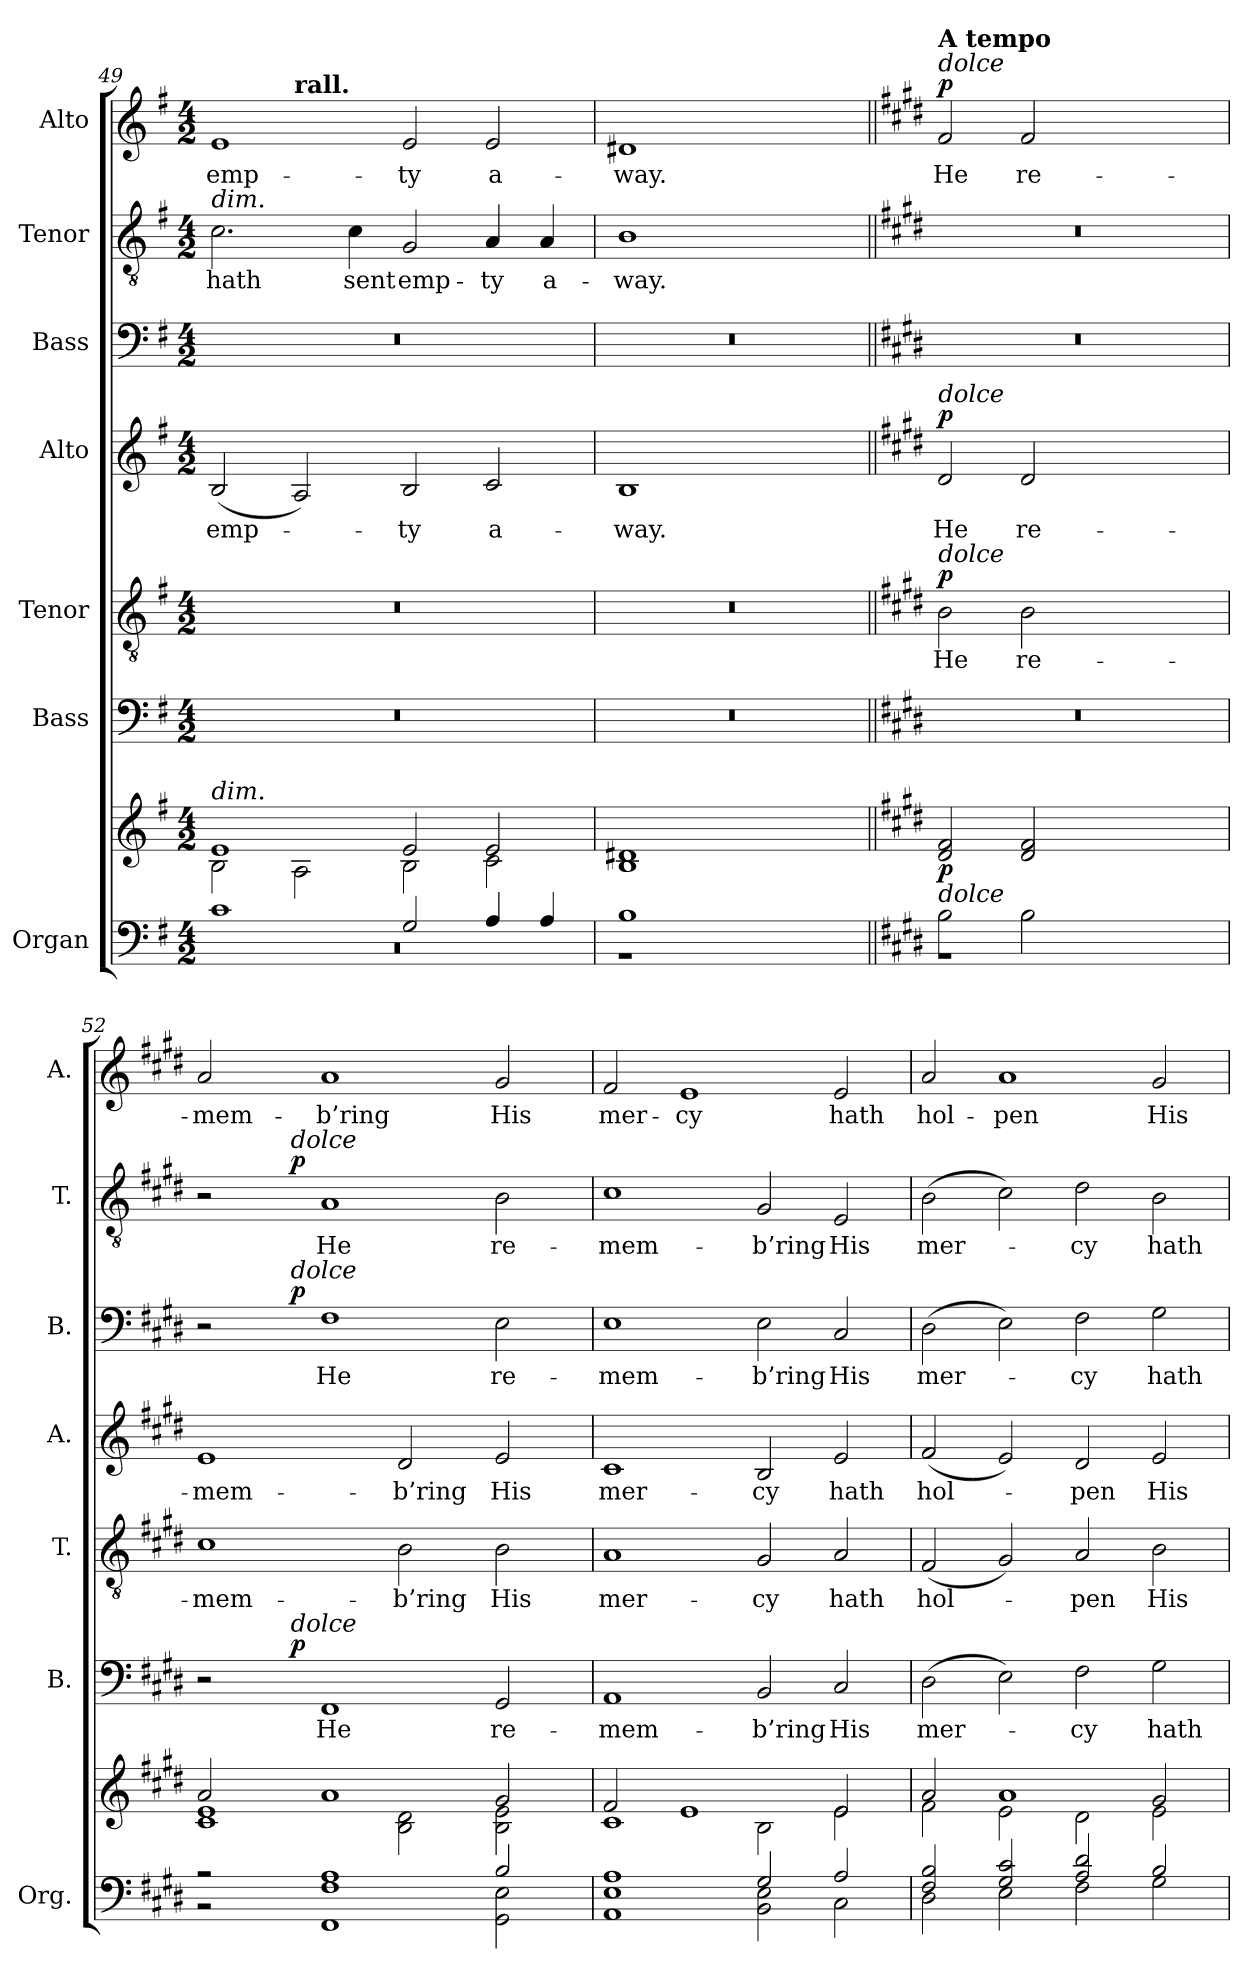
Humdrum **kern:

**kern	**kern	**dynam	**kern	**text	**dynam	**kern	**text	**dynam	**kern	**text	**dynam	**kern	**text	**dynam	**kern	**text	**dynam	**kern	**text	**dynam
*part7	*part7	*part7	*part6	*part6	*part6	*part5	*part5	*part5	*part4	*part4	*part4	*part3	*part3	*part3	*part2	*part2	*part2	*part1	*part1	*part1
*staff8	*staff7	*staff7/8	*staff6	*staff6	*staff6	*staff5	*staff5	*staff5	*staff4	*staff4	*staff4	*staff3	*staff3	*staff3	*staff2	*staff2	*staff2	*staff1	*staff1	*staff1
*I"Organ	*	*	*I"Bass	*	*	*I"Tenor	*	*	*I"Alto	*	*	*I"Bass	*	*	*I"Tenor	*	*	*I"Alto	*	*
*I'Org.	*	*	*I'B.	*	*	*I'T.	*	*	*I'A.	*	*	*I'B.	*	*	*I'T.	*	*	*I'A.	*	*
*clefF4	*clefG2	*	*clefF4	*	*	*clefGv2	*	*	*clefG2	*	*	*clefF4	*	*	*clefGv2	*	*	*clefG2	*	*
*	*	*	*	*	*	*ITrd7c12	*	*	*	*	*	*	*	*	*ITrd7c12	*	*	*	*	*
*k[f#]	*k[f#]	*	*k[f#]	*	*	*k[f#]	*	*	*k[f#]	*	*	*k[f#]	*	*	*k[f#]	*	*	*k[f#]	*	*
*G:	*G:	*	*G:	*	*	*G:	*	*	*G:	*	*	*G:	*	*	*G:	*	*	*G:	*	*
*M4/2	*M4/2	*	*M4/2	*	*	*M4/2	*	*	*M4/2	*	*	*M4/2	*	*	*M4/2	*	*	*M4/2	*	*
=49	=49	=49	=49	=49	=49	=49	=49	=49	=49	=49	=49	=49	=49	=49	=49	=49	=49	=49	=49	=49
*^	*	*	*	*	*	*	*	*	*	*	*	*	*	*	*	*	*	*	*	*
!	!LO:N:vis=1	!	!	!LO:N:vis=1	!	!	!LO:N:vis=1	!	!	!	!	!	!	!	!	!	!	!	!	!	!
*	*	*^	*	*	*	*	*	*	*	*	*	*	*	*	*	*	*	*	*	*	*
!	!	!	!	!	!	!	!	!	!	!	!	!LO:LY:b:color=#000000	!	!LO:N:vis=1	!	!	!	!	!	!	!	!
!	!	!	!	!	!	!	!	!	!	!	!	!	!	!	!	!	!	!LO:LY:b:color=#000000	!	!	!	!
!	!	!	!	!	!	!	!	!	!	!	!	!	!	!	!	!	!	!	!	!LO:TX:a:i:t=dim.	!	!
!	!	!	!	!	!	!	!	!	!	!	!	!	!	!	!	!	!LO:TX:a:i:t=dim.	!	!	!	!	!
!	!	!LO:TX:a:i:t=dim.	!	!	!	!	!	!	!	!	!	!	!	!	!	!	!	!	!	!	!	!
!	!	!	!	!	!	!	!	!	!	!	!	!	!	!	!	!	!	!	!	!	!LO:LY:b:color=#000000	!
*	*	*	*	*	*	*	*	*	*	*	*	*	*	*	*	*	*	*	*	*^	*	*
1ci	0r	1ei	2Bi\	.	0r	.	.	0r	.	.	(2Bi/	emp-	.	0r	.	.	2.Ci\	hath	.	1ei	2ryy	emp-	.
!	!	!	!	!	!	!	!	!	!	!	!	!	!	!	!	!	!	!	!	!	!LO:TX:a:B:t=rall.	!	!
.	.	.	2Ai\	.	.	.	.	.	.	.	2Ai/)	.	.	.	.	.	.	.	.	.	1.ryy	.	.
!	!	!	!	!	!	!	!	!	!	!	!	!	!	!	!	!	!	!LO:LY:b:color=#000000	!	!	!	!	!
.	.	.	.	.	.	.	.	.	.	.	.	.	.	.	.	.	4Ci\	sent	.	.	.	.	.
!	!	!	!	!	!	!	!	!	!	!	!	!LO:LY:b:color=#000000	!	!	!	!	!	!	!	!	!	!	!
!	!	!	!	!	!	!	!	!	!	!	!	!	!	!	!	!	!	!LO:LY:b:color=#000000	!	!	!	!	!
!	!	!	!	!	!	!	!	!	!	!	!	!	!	!	!	!	!	!	!	!	!	!LO:LY:b:color=#000000	!
2Gi/	.	2ei/	2Bi\	.	.	.	.	.	.	.	2Bi/	-ty	.	.	.	.	2GGi/	emp-	.	2ei/	.	-ty	.
!	!	!	!	!	!	!	!	!	!	!	!	!LO:LY:b:color=#000000	!	!	!	!	!	!	!	!	!	!	!
!	!	!	!	!	!	!	!	!	!	!	!	!	!	!	!	!	!	!LO:LY:b:color=#000000	!	!	!	!	!
!	!	!	!	!	!	!	!	!	!	!	!	!	!	!	!	!	!	!	!	!	!	!LO:LY:b:color=#000000	!
4Ai/	.	2ei/	2ci\	.	.	.	.	.	.	.	2ci/	a-	.	.	.	.	4AAi/	-ty	.	2ei/	.	a-	.
!	!	!	!	!	!	!	!	!	!	!	!	!	!	!	!	!	!	!LO:LY:b:color=#000000	!	!	!	!	!
4Ai/	.	.	.	.	.	.	.	.	.	.	.	.	.	.	.	.	4AAi/	a-	.	.	.	.	.
*	*	*	*	*	*	*	*	*	*	*	*	*	*	*	*	*	*	*	*	*v	*v	*	*
=50	=50	=50	=50	=50	=50	=50	=50	=50	=50	=50	=50	=50	=50	=50	=50	=50	=50	=50	=50	=50	=50	=50
*	*	*	*	*	*	*	*	*	*	*	*	*	*	*	*	*	*	*	*	*^	*	*
!	!	!	!	!	!	!	!	!	!	!	!	!LO:LY:b:color=#000000	!	!	!	!	!	!	!	!	!	!	!
*	*	*	*	*	*	*	*	*	*	*	*	*	*	*	*	*	*	*	*	*v	*v	*	*
*	*	*	*	*	*	*	*	*	*	*	*	*	*	*	*	*	*	*	*	*^	*	*
!	!	!	!	!	!	!	!	!	!	!	!	!	!	!	!	!	!	!LO:LY:b:color=#000000	!	!	!	!	!
*	*	*	*	*	*	*	*	*	*	*	*	*	*	*	*	*	*	*	*	*v	*v	*	*
*	*	*	*	*	*	*	*	*	*	*	*	*	*	*	*	*	*	*	*	*^	*	*
!	!	!	!	!	!	!	!	!	!	!	!	!	!	!	!	!	!	!	!	!	!	!LO:LY:b:color=#000000	!
*	*	*	*	*	*	*	*	*	*	*	*	*	*	*	*	*	*	*	*	*v	*v	*	*
1Bi	1r	1d#Xi	1Bi	.	0r	.	.	0r	.	.	1Bi	-way.	.	0r	.	.	1BBi	-way.	.	1d#Xi	-way.	.
1ryy	1ryy	1ryy	1ryy	.	.	.	.	.	.	.	1ryy	.	.	.	.	.	1ryy	.	.	1ryy	.	.
*	*	*v	*v	*	*	*	*	*	*	*	*	*	*	*	*	*	*	*	*	*	*	*
!!LO:LB:g=z
=51||	=51||	=51||	=51||	=51||	=51||	=51||	=51||	=51||	=51||	=51||	=51||	=51||	=51||	=51||	=51||	=51||	=51||	=51||	=51||	=51||	=51||
*k[f#c#g#d#]	*	*k[f#c#g#d#]	*	*k[f#c#g#d#]	*	*	*k[f#c#g#d#]	*	*	*k[f#c#g#d#]	*	*	*k[f#c#g#d#]	*	*	*k[f#c#g#d#]	*	*	*k[f#c#g#d#]	*	*
*E:	*	*E:	*	*E:	*	*	*E:	*	*	*E:	*	*	*E:	*	*	*E:	*	*	*E:	*	*
*	*	*^	*	*	*	*	*	*	*	*	*	*	*	*	*	*	*	*	*	*	*
!	!	!	!	!	!	!	!	!	!LO:LY:b:color=#000000	!	!	!	!	!	!	!	!	!	!	!	!	!
*	*	*v	*v	*	*	*	*	*	*	*	*	*	*	*	*	*	*	*	*	*	*	*
*	*	*^	*	*	*	*	*	*	*	*	*	*	*	*	*	*	*	*	*	*	*
!	!	!	!	!	!	!	!	!	!	!	!	!LO:LY:b:color=#000000	!	!	!	!	!	!	!	!	!	!
*	*	*v	*v	*	*	*	*	*	*	*	*	*	*	*	*	*	*	*	*	*	*	*
*	*	*^	*	*	*	*	*	*	*	*	*	*	*	*	*	*	*	*	*	*	*
!	!	!	!	!	!	!	!	!	!	!	!	!	!	!	!	!	!	!	!	!LO:TX:a:i:t=dolce	!	!
!	!	!	!	!	!	!	!	!	!	!	!	!	!	!	!	!	!	!	!	!LO:TX:a:B:t=A tempo	!	!
!	!	!	!	!	!	!	!	!	!	!	!LO:TX:a:i:t=dolce	!	!	!	!	!	!	!	!	!	!	!
!	!	!	!	!	!	!	!	!LO:TX:a:i:t=dolce	!	!	!	!	!	!	!	!	!	!	!	!	!	!
!LO:TX:a:i:t=dolce	!	!	!	!	!	!	!	!	!	!	!	!	!	!	!	!	!	!	!	!	!	!
!	!	!	!	!	!	!	!	!	!	!	!	!	!	!	!	!	!	!	!	!	!LO:LY:b:color=#000000	!
*	*	*v	*v	*	*	*	*	*	*	*	*	*	*	*	*	*	*	*	*	*	*	*
2Bi\	1r	2d#i/ 2f#i	p	0r	.	.	2BBi\	He	p	2d#i/	He	p	0r	.	.	0r	.	.	2f#i/	He	p
!	!	!	!	!	!	!	!	!LO:LY:b:color=#000000	!	!	!	!	!	!	!	!	!	!	!	!	!
!	!	!	!	!	!	!	!	!	!	!	!LO:LY:b:color=#000000	!	!	!	!	!	!	!	!	!	!
!	!	!	!	!	!	!	!	!	!	!	!	!	!	!	!	!	!	!	!	!LO:LY:b:color=#000000	!
2Bi\	.	2d#i/ 2f#i	.	.	.	.	2BBi\	re-	.	2d#i/	re-	.	.	.	.	.	.	.	2f#i/	re-	.
1ryy	1ryy	1ryy	.	.	.	.	1ryy	.	.	1ryy	.	.	.	.	.	.	.	.	1ryy	.	.
=52	=52	=52	=52	=52	=52	=52	=52	=52	=52	=52	=52	=52	=52	=52	=52	=52	=52	=52	=52	=52	=52
*	*	*^	*	*	*	*	*	*	*	*	*	*	*	*	*	*	*	*	*	*	*
!	!	!	!	!	!	!	!	!	!LO:LY:b:color=#000000	!	!	!	!	!	!	!	!	!	!	!	!	!
!	!	!	!	!	!	!	!	!	!	!	!	!LO:LY:b:color=#000000	!	!	!	!	!	!	!	!	!	!
!	!	!	!	!	!	!	!	!	!	!	!	!	!	!	!	!	!	!	!	!	!LO:LY:b:color=#000000	!
*	*	*	*	*	*^	*	*	*	*	*	*	*	*	*^	*	*	*^	*	*	*	*	*
2r	2r	2ai/	1c#i 1ei	.	2r	4ryy	.	.	1C#i	-mem-	.	1ei	-mem-	.	2r	4ryy	.	.	2r	4ryy	.	.	2ai/	-mem-	.
.	.	.	.	.	.	8ryy	.	.	.	.	.	.	.	.	.	8ryy	.	.	.	8ryy	.	.	.	.	.
.	.	.	.	.	.	64ryy	.	.	.	.	.	.	.	.	.	64ryy	.	.	.	64ryy	.	.	.	.	.
!	!	!	!	!	!	!	!	!	!	!	!	!	!	!	!	!	!	!	!	!LO:TX:a:i:t=dolce	!	!	!	!	!
!	!	!	!	!	!	!	!	!	!	!	!	!	!	!	!	!LO:TX:a:i:t=dolce	!	!	!	!	!	!	!	!	!
!	!	!	!	!	!	!LO:TX:a:i:t=dolce	!	!	!	!	!	!	!	!	!	!	!	!	!	!	!	!	!	!	!
.	.	.	.	.	.	1ryy	.	p	.	.	.	.	.	.	.	1ryy	.	p	.	1ryy	.	p	.	.	.
!	!	!	!	!	!	!	!LO:LY:b:color=#000000	!	!	!	!	!	!	!	!	!	!	!	!	!	!	!	!	!	!
!	!	!	!	!	!	!	!	!	!	!	!	!	!	!	!	!	!LO:LY:b:color=#000000	!	!	!	!	!	!	!	!
!	!	!	!	!	!	!	!	!	!	!	!	!	!	!	!	!	!	!	!	!	!LO:LY:b:color=#000000	!	!	!	!
!	!	!	!	!	!	!	!	!	!	!	!	!	!	!	!	!	!	!	!	!	!	!	!	!LO:LY:b:color=#000000	!
1Ai	1FF#i 1F#i	1ai	.	.	1FF#i	.	He	.	.	.	.	.	.	.	1F#i	.	He	.	1AAi	.	He	.	1ai	-b’ring	.
!	!	!	!	!	!	!	!	!	!	!LO:LY:b:color=#000000	!	!	!	!	!	!	!	!	!	!	!	!	!	!	!
!	!	!	!	!	!	!	!	!	!	!	!	!	!LO:LY:b:color=#000000	!	!	!	!	!	!	!	!	!	!	!	!
.	.	.	2Bi\ 2d#i	.	.	.	.	.	2BBi\	-b’ring	.	2d#i/	-b’ring	.	.	.	.	.	.	.	.	.	.	.	.
.	.	.	.	.	.	2ryy	.	.	.	.	.	.	.	.	.	2ryy	.	.	.	2ryy	.	.	.	.	.
!	!	!	!	!	!	!	!LO:LY:b:color=#000000	!	!	!	!	!	!	!	!	!	!	!	!	!	!	!	!	!	!
!	!	!	!	!	!	!	!	!	!	!LO:LY:b:color=#000000	!	!	!	!	!	!	!	!	!	!	!	!	!	!	!
!	!	!	!	!	!	!	!	!	!	!	!	!	!LO:LY:b:color=#000000	!	!	!	!	!	!	!	!	!	!	!	!
!	!	!	!	!	!	!	!	!	!	!	!	!	!	!	!	!	!LO:LY:b:color=#000000	!	!	!	!	!	!	!	!
!	!	!	!	!	!	!	!	!	!	!	!	!	!	!	!	!	!	!	!	!	!LO:LY:b:color=#000000	!	!	!	!
!	!	!	!	!	!	!	!	!	!	!	!	!	!	!	!	!	!	!	!	!	!	!	!	!LO:LY:b:color=#000000	!
2Bi/	2GG#i\ 2Ei	2g#i/	2Bi\ 2ei	.	2GG#i/	.	re-	.	2BBi\	His	.	2ei/	His	.	2Ei\	.	re-	.	2BBi\	.	re-	.	2g#i/	His	.
.	.	.	.	.	.	16..ryy	.	.	.	.	.	.	.	.	.	16..ryy	.	.	.	16..ryy	.	.	.	.	.
*	*	*	*	*	*	*	*	*	*	*	*	*	*	*	*v	*v	*	*	*	*	*	*	*	*	*
*	*	*	*	*	*v	*v	*	*	*	*	*	*	*	*	*	*	*	*v	*v	*	*	*	*	*
=53	=53	=53	=53	=53	=53	=53	=53	=53	=53	=53	=53	=53	=53	=53	=53	=53	=53	=53	=53	=53	=53	=53
*	*	*	*	*	*^	*	*	*	*	*	*	*	*	*^	*	*	*^	*	*	*	*	*
!	!	!	!	!	!	!	!LO:LY:b:color=#000000	!	!	!	!	!	!	!	!	!	!	!	!	!	!	!	!	!	!
*	*	*	*	*	*	*	*	*	*	*	*	*	*	*	*v	*v	*	*	*	*	*	*	*	*	*
*	*	*	*	*	*v	*v	*	*	*	*	*	*	*	*	*	*	*	*v	*v	*	*	*	*	*
*	*	*	*	*	*^	*	*	*	*	*	*	*	*	*^	*	*	*^	*	*	*	*	*
!	!	!	!	!	!	!	!	!	!	!LO:LY:b:color=#000000	!	!	!	!	!	!	!	!	!	!	!	!	!	!	!
*	*	*	*	*	*	*	*	*	*	*	*	*	*	*	*v	*v	*	*	*	*	*	*	*	*	*
*	*	*	*	*	*v	*v	*	*	*	*	*	*	*	*	*	*	*	*v	*v	*	*	*	*	*
*	*	*	*	*	*^	*	*	*	*	*	*	*	*	*^	*	*	*^	*	*	*	*	*
!	!	!	!	!	!	!	!	!	!	!	!	!	!LO:LY:b:color=#000000	!	!	!	!	!	!	!	!	!	!	!	!
*	*	*	*	*	*	*	*	*	*	*	*	*	*	*	*v	*v	*	*	*	*	*	*	*	*	*
*	*	*	*	*	*v	*v	*	*	*	*	*	*	*	*	*	*	*	*v	*v	*	*	*	*	*
*	*	*	*	*	*^	*	*	*	*	*	*	*	*	*^	*	*	*^	*	*	*	*	*
!	!	!	!	!	!	!	!	!	!	!	!	!	!	!	!	!	!LO:LY:b:color=#000000	!	!	!	!	!	!	!	!
*	*	*	*	*	*	*	*	*	*	*	*	*	*	*	*v	*v	*	*	*	*	*	*	*	*	*
*	*	*	*	*	*v	*v	*	*	*	*	*	*	*	*	*	*	*	*v	*v	*	*	*	*	*
*	*	*	*	*	*^	*	*	*	*	*	*	*	*	*^	*	*	*^	*	*	*	*	*
!	!	!	!	!	!	!	!	!	!	!	!	!	!	!	!	!	!	!	!	!	!LO:LY:b:color=#000000	!	!	!	!
*	*	*	*	*	*	*	*	*	*	*	*	*	*	*	*v	*v	*	*	*	*	*	*	*	*	*
*	*	*	*	*	*v	*v	*	*	*	*	*	*	*	*	*	*	*	*v	*v	*	*	*	*	*
*	*	*	*	*	*^	*	*	*	*	*	*	*	*	*^	*	*	*^	*	*	*	*	*
!	!	!	!	!	!	!	!	!	!	!	!	!	!	!	!	!	!	!	!	!	!	!	!	!LO:LY:b:color=#000000	!
*	*	*	*	*	*	*	*	*	*	*	*	*	*	*	*v	*v	*	*	*	*	*	*	*	*	*
*	*	*	*	*	*v	*v	*	*	*	*	*	*	*	*	*	*	*	*v	*v	*	*	*	*	*
1Ai	1AAi 1Ei	2f#i/	1c#i	.	1AAi	-mem-	.	1AAi	mer-	.	1c#i	mer-	.	1Ei	-mem-	.	1C#i	-mem-	.	2f#i/	mer-	.
!	!	!	!	!	!	!	!	!	!	!	!	!	!	!	!	!	!	!	!	!	!LO:LY:b:color=#000000	!
.	.	1ei	.	.	.	.	.	.	.	.	.	.	.	.	.	.	.	.	.	1ei	-cy	.
!	!	!	!	!	!	!LO:LY:b:color=#000000	!	!	!	!	!	!	!	!	!	!	!	!	!	!	!	!
!	!	!	!	!	!	!	!	!	!LO:LY:b:color=#000000	!	!	!	!	!	!	!	!	!	!	!	!	!
!	!	!	!	!	!	!	!	!	!	!	!	!LO:LY:b:color=#000000	!	!	!	!	!	!	!	!	!	!
!	!	!	!	!	!	!	!	!	!	!	!	!	!	!	!LO:LY:b:color=#000000	!	!	!	!	!	!	!
!	!	!	!	!	!	!	!	!	!	!	!	!	!	!	!	!	!	!LO:LY:b:color=#000000	!	!	!	!
2G#i/	2BBi\ 2Ei	.	2Bi\	.	2BBi/	-b’ring	.	2GG#i/	-cy	.	2Bi/	-cy	.	2Ei\	-b’ring	.	2GG#i/	-b’ring	.	.	.	.
!	!	!	!	!	!	!LO:LY:b:color=#000000	!	!	!	!	!	!	!	!	!	!	!	!	!	!	!	!
!	!	!	!	!	!	!	!	!	!LO:LY:b:color=#000000	!	!	!	!	!	!	!	!	!	!	!	!	!
!	!	!	!	!	!	!	!	!	!	!	!	!LO:LY:b:color=#000000	!	!	!	!	!	!	!	!	!	!
!	!	!	!	!	!	!	!	!	!	!	!	!	!	!	!LO:LY:b:color=#000000	!	!	!	!	!	!	!
!	!	!	!	!	!	!	!	!	!	!	!	!	!	!	!	!	!	!LO:LY:b:color=#000000	!	!	!	!
!	!	!	!	!	!	!	!	!	!	!	!	!	!	!	!	!	!	!	!	!	!LO:LY:b:color=#000000	!
2Ai/	2C#i\	2ei/	2ei\	.	2C#i/	His	.	2AAi/	hath	.	2ei/	hath	.	2C#i/	His	.	2EEi/	His	.	2ei/	hath	.
=54	=54	=54	=54	=54	=54	=54	=54	=54	=54	=54	=54	=54	=54	=54	=54	=54	=54	=54	=54	=54	=54	=54
!	!	!	!	!	!	!LO:LY:b:color=#000000	!	!	!	!	!	!	!	!	!	!	!	!	!	!	!	!
!	!	!	!	!	!	!	!	!	!LO:LY:b:color=#000000	!	!	!	!	!	!	!	!	!	!	!	!	!
!	!	!	!	!	!	!	!	!	!	!	!	!LO:LY:b:color=#000000	!	!	!	!	!	!	!	!	!	!
!	!	!	!	!	!	!	!	!	!	!	!	!	!	!	!LO:LY:b:color=#000000	!	!	!	!	!	!	!
!	!	!	!	!	!	!	!	!	!	!	!	!	!	!	!	!	!	!LO:LY:b:color=#000000	!	!	!	!
!	!	!	!	!	!	!	!	!	!	!	!	!	!	!	!	!	!	!	!	!	!LO:LY:b:color=#000000	!
2F#i/ 2Bi	2D#i\	2ai/	2f#i\	.	(2D#i\	mer-	.	(2FF#i/	hol-	.	(2f#i/	hol-	.	(2D#i\	mer-	.	(2BBi\	mer-	.	2ai/	hol-	.
!	!	!	!	!	!	!	!	!	!	!	!	!	!	!	!	!	!	!	!	!	!LO:LY:b:color=#000000	!
2G#i/ 2c#i	2Ei\	1ai	2ei\	.	2Ei\)	.	.	2GG#i/)	.	.	2ei/)	.	.	2Ei\)	.	.	2C#i\)	.	.	1ai	-pen	.
!	!	!	!	!	!	!LO:LY:b:color=#000000	!	!	!	!	!	!	!	!	!	!	!	!	!	!	!	!
!	!	!	!	!	!	!	!	!	!LO:LY:b:color=#000000	!	!	!	!	!	!	!	!	!	!	!	!	!
!	!	!	!	!	!	!	!	!	!	!	!	!LO:LY:b:color=#000000	!	!	!	!	!	!	!	!	!	!
!	!	!	!	!	!	!	!	!	!	!	!	!	!	!	!LO:LY:b:color=#000000	!	!	!	!	!	!	!
!	!	!	!	!	!	!	!	!	!	!	!	!	!	!	!	!	!	!LO:LY:b:color=#000000	!	!	!	!
2Ai/ 2d#i	2F#i\	.	2d#i\	.	2F#i\	-cy	.	2AAi/	-pen	.	2d#i/	-pen	.	2F#i\	-cy	.	2D#i\	-cy	.	.	.	.
!	!	!	!	!	!	!LO:LY:b:color=#000000	!	!	!	!	!	!	!	!	!	!	!	!	!	!	!	!
!	!	!	!	!	!	!	!	!	!LO:LY:b:color=#000000	!	!	!	!	!	!	!	!	!	!	!	!	!
!	!	!	!	!	!	!	!	!	!	!	!	!LO:LY:b:color=#000000	!	!	!	!	!	!	!	!	!	!
!	!	!	!	!	!	!	!	!	!	!	!	!	!	!	!LO:LY:b:color=#000000	!	!	!	!	!	!	!
!	!	!	!	!	!	!	!	!	!	!	!	!	!	!	!	!	!	!LO:LY:b:color=#000000	!	!	!	!
!	!	!	!	!	!	!	!	!	!	!	!	!	!	!	!	!	!	!	!	!	!LO:LY:b:color=#000000	!
2Bi/	2G#i\	2g#i/	2ei\	.	2G#i\	hath	.	2BBi\	His	.	2ei/	His	.	2G#i\	hath	.	2BBi\	hath	.	2g#i/	His	.
*v	*v	*	*	*	*	*	*	*	*	*	*	*	*	*	*	*	*	*	*	*	*	*
*	*v	*v	*	*	*	*	*	*	*	*	*	*	*	*	*	*	*	*	*	*	*
=	=	=	=	=	=	=	=	=	=	=	=	=	=	=	=	=	=	=	=	=
*-	*-	*-	*-	*-	*-	*-	*-	*-	*-	*-	*-	*-	*-	*-	*-	*-	*-	*-	*-	*-
